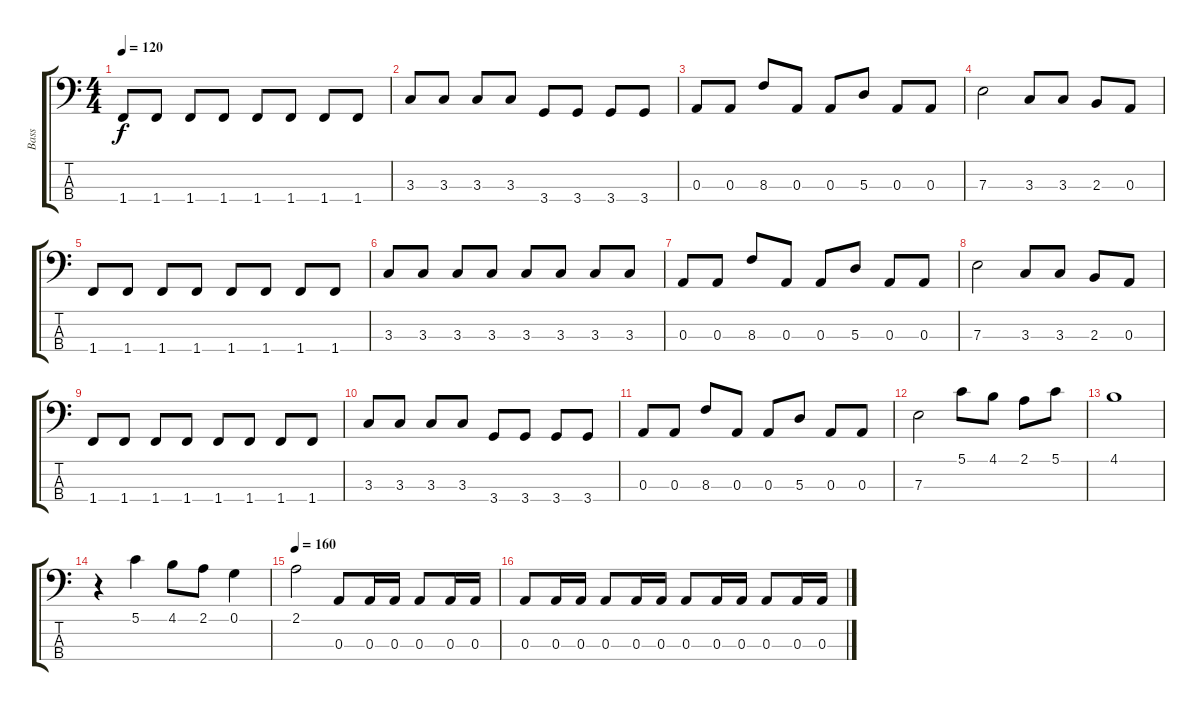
\track ("Bass" "Bass") {instrument electricbasspick}
\staff {score tabs}
\tuning (G2 D2 A1 E1) {hide}
\ts (4 4)
\tempo 120
\clef f4
\ks c
1.4.8{dy f} 1.4.8 1.4.8 1.4.8 1.4.8 1.4.8 1.4.8 1.4.8 |
3.3.8 3.3.8 3.3.8 3.3.8 3.4.8 3.4.8 3.4.8 3.4.8 |
0.3.8 0.3.8 8.3.8 0.3.8 0.3.8 5.3.8 0.3.8 0.3.8 |
7.3.2 3.3.8 3.3.8 2.3.8 0.3.8 |
1.4.8 1.4.8 1.4.8 1.4.8 1.4.8 1.4.8 1.4.8 1.4.8 |
3.3.8 3.3.8 3.3.8 3.3.8 3.3.8 3.3.8 3.3.8 3.3.8 |
0.3.8 0.3.8 8.3.8 0.3.8 0.3.8 5.3.8 0.3.8 0.3.8 |
7.3.2 3.3.8 3.3.8 2.3.8 0.3.8 |
1.4.8 1.4.8 1.4.8 1.4.8 1.4.8 1.4.8 1.4.8 1.4.8 |
3.3.8 3.3.8 3.3.8 3.3.8 3.4.8 3.4.8 3.4.8 3.4.8 |
0.3.8 0.3.8 8.3.8 0.3.8 0.3.8 5.3.8 0.3.8 0.3.8 |
7.3.2 5.1.8 4.1.8 2.1.8 5.1.8 |
4.1.1 |
r.4 5.1.4 4.1.8 2.1.8 0.1.4 |
\tempo 160
2.1.2 0.3.8 0.3.16 0.3.16 0.3.8 0.3.16 0.3.16 |
0.3.8 0.3.16 0.3.16 0.3.8 0.3.16 0.3.16 0.3.8 0.3.16 0.3.16 0.3.8 0.3.16 0.3.16
